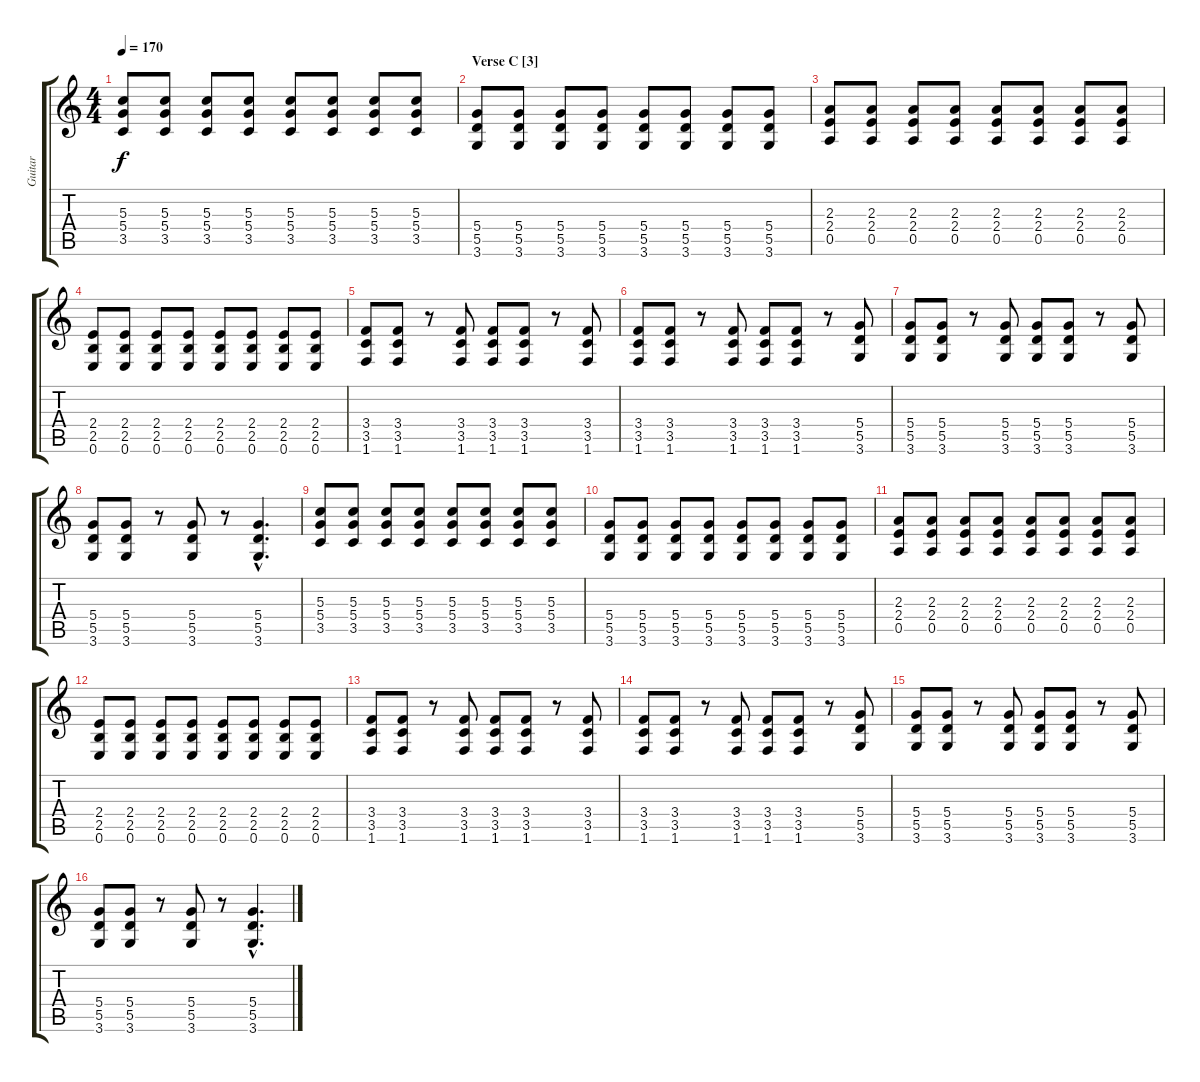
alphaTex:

\track ("Guitar" "Guitar") {instrument overdrivenguitar}
\staff {score tabs}
\tuning (E4 B3 G3 D3 A2 E2) {hide}
\ts (4 4)
\tempo 170
\clef g2
\ks c
(5.3 5.4 3.5).8{dy f} (5.3 5.4 3.5).8 (5.3 5.4 3.5).8 (5.3 5.4 3.5).8 (5.3 5.4 3.5).8 (5.3 5.4 3.5).8 (5.3 5.4 3.5).8 (5.3 5.4 3.5).8 |
\section ("" "Verse C [3]")
(5.4 5.5 3.6).8 (5.4 5.5 3.6).8 (5.4 5.5 3.6).8 (5.4 5.5 3.6).8 (5.4 5.5 3.6).8 (5.4 5.5 3.6).8 (5.4 5.5 3.6).8 (5.4 5.5 3.6).8 |
(2.3 2.4 0.5).8 (2.3 2.4 0.5).8 (2.3 2.4 0.5).8 (2.3 2.4 0.5).8 (2.3 2.4 0.5).8 (2.3 2.4 0.5).8 (2.3 2.4 0.5).8 (2.3 2.4 0.5).8 |
(2.4 2.5 0.6).8 (2.4 2.5 0.6).8 (2.4 2.5 0.6).8 (2.4 2.5 0.6).8 (2.4 2.5 0.6).8 (2.4 2.5 0.6).8 (2.4 2.5 0.6).8 (2.4 2.5 0.6).8 |
(3.4 3.5 1.6).8 (3.4 3.5 1.6).8 r.8 (3.4 3.5 1.6).8 (3.4 3.5 1.6).8 (3.4 3.5 1.6).8 r.8 (3.4 3.5 1.6).8 |
(3.4 3.5 1.6).8 (3.4 3.5 1.6).8 r.8 (3.4 3.5 1.6).8 (3.4 3.5 1.6).8 (3.4 3.5 1.6).8 r.8 (5.4 5.5 3.6).8 |
(5.4 5.5 3.6).8 (5.4 5.5 3.6).8 r.8 (5.4 5.5 3.6).8 (5.4 5.5 3.6).8 (5.4 5.5 3.6).8 r.8 (5.4 5.5 3.6).8 |
(5.4 5.5 3.6).8 (5.4 5.5 3.6).8 r.8 (5.4 5.5 3.6).8 r.8 (5.4{hac} 5.5{hac} 3.6{hac}).4{d} |
(5.3 5.4 3.5).8 (5.3 5.4 3.5).8 (5.3 5.4 3.5).8 (5.3 5.4 3.5).8 (5.3 5.4 3.5).8 (5.3 5.4 3.5).8 (5.3 5.4 3.5).8 (5.3 5.4 3.5).8 |
(5.4 5.5 3.6).8 (5.4 5.5 3.6).8 (5.4 5.5 3.6).8 (5.4 5.5 3.6).8 (5.4 5.5 3.6).8 (5.4 5.5 3.6).8 (5.4 5.5 3.6).8 (5.4 5.5 3.6).8 |
(2.3 2.4 0.5).8 (2.3 2.4 0.5).8 (2.3 2.4 0.5).8 (2.3 2.4 0.5).8 (2.3 2.4 0.5).8 (2.3 2.4 0.5).8 (2.3 2.4 0.5).8 (2.3 2.4 0.5).8 |
(2.4 2.5 0.6).8 (2.4 2.5 0.6).8 (2.4 2.5 0.6).8 (2.4 2.5 0.6).8 (2.4 2.5 0.6).8 (2.4 2.5 0.6).8 (2.4 2.5 0.6).8 (2.4 2.5 0.6).8 |
(3.4 3.5 1.6).8 (3.4 3.5 1.6).8 r.8 (3.4 3.5 1.6).8 (3.4 3.5 1.6).8 (3.4 3.5 1.6).8 r.8 (3.4 3.5 1.6).8 |
(3.4 3.5 1.6).8 (3.4 3.5 1.6).8 r.8 (3.4 3.5 1.6).8 (3.4 3.5 1.6).8 (3.4 3.5 1.6).8 r.8 (5.4 5.5 3.6).8 |
(5.4 5.5 3.6).8 (5.4 5.5 3.6).8 r.8 (5.4 5.5 3.6).8 (5.4 5.5 3.6).8 (5.4 5.5 3.6).8 r.8 (5.4 5.5 3.6).8 |
(5.4 5.5 3.6).8 (5.4 5.5 3.6).8 r.8 (5.4 5.5 3.6).8 r.8 (5.4{hac} 5.5{hac} 3.6{hac}).4{d}
